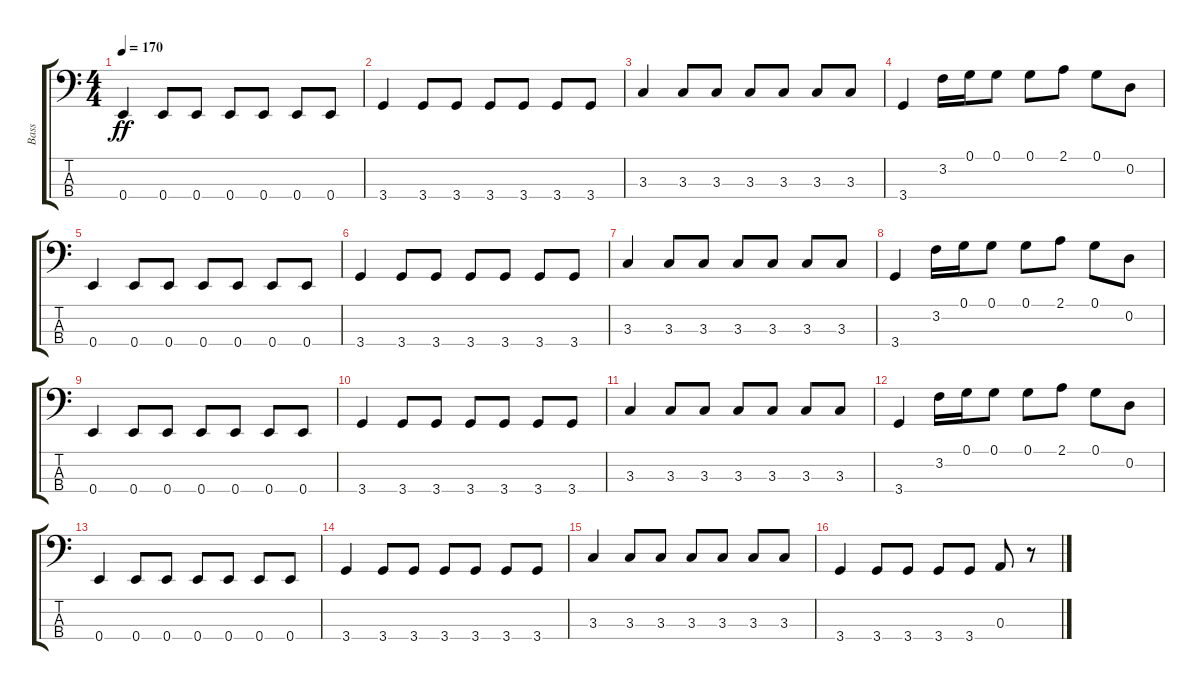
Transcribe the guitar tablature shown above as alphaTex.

\track ("Bass" "Bass") {instrument electricbassfinger}
\staff {score tabs}
\tuning (G2 D2 A1 E1) {hide}
\ts (4 4)
\tempo 170
\clef f4
\ks c
0.4.4{dy ff} 0.4.8 0.4.8 0.4.8 0.4.8 0.4.8 0.4.8 |
3.4.4 3.4.8 3.4.8 3.4.8 3.4.8 3.4.8 3.4.8 |
3.3.4 3.3.8 3.3.8 3.3.8 3.3.8 3.3.8 3.3.8 |
3.4.4 3.2.16 0.1.16 0.1.8 0.1.8 2.1.8 0.1.8 0.2.8 |
0.4.4 0.4.8 0.4.8 0.4.8 0.4.8 0.4.8 0.4.8 |
3.4.4 3.4.8 3.4.8 3.4.8 3.4.8 3.4.8 3.4.8 |
3.3.4 3.3.8 3.3.8 3.3.8 3.3.8 3.3.8 3.3.8 |
3.4.4 3.2.16 0.1.16 0.1.8 0.1.8 2.1.8 0.1.8 0.2.8 |
0.4.4 0.4.8 0.4.8 0.4.8 0.4.8 0.4.8 0.4.8 |
3.4.4 3.4.8 3.4.8 3.4.8 3.4.8 3.4.8 3.4.8 |
3.3.4 3.3.8 3.3.8 3.3.8 3.3.8 3.3.8 3.3.8 |
3.4.4 3.2.16 0.1.16 0.1.8 0.1.8 2.1.8 0.1.8 0.2.8 |
0.4.4 0.4.8 0.4.8 0.4.8 0.4.8 0.4.8 0.4.8 |
3.4.4 3.4.8 3.4.8 3.4.8 3.4.8 3.4.8 3.4.8 |
3.3.4 3.3.8 3.3.8 3.3.8 3.3.8 3.3.8 3.3.8 |
3.4.4 3.4.8 3.4.8 3.4.8 3.4.8 0.3.8 r.8
